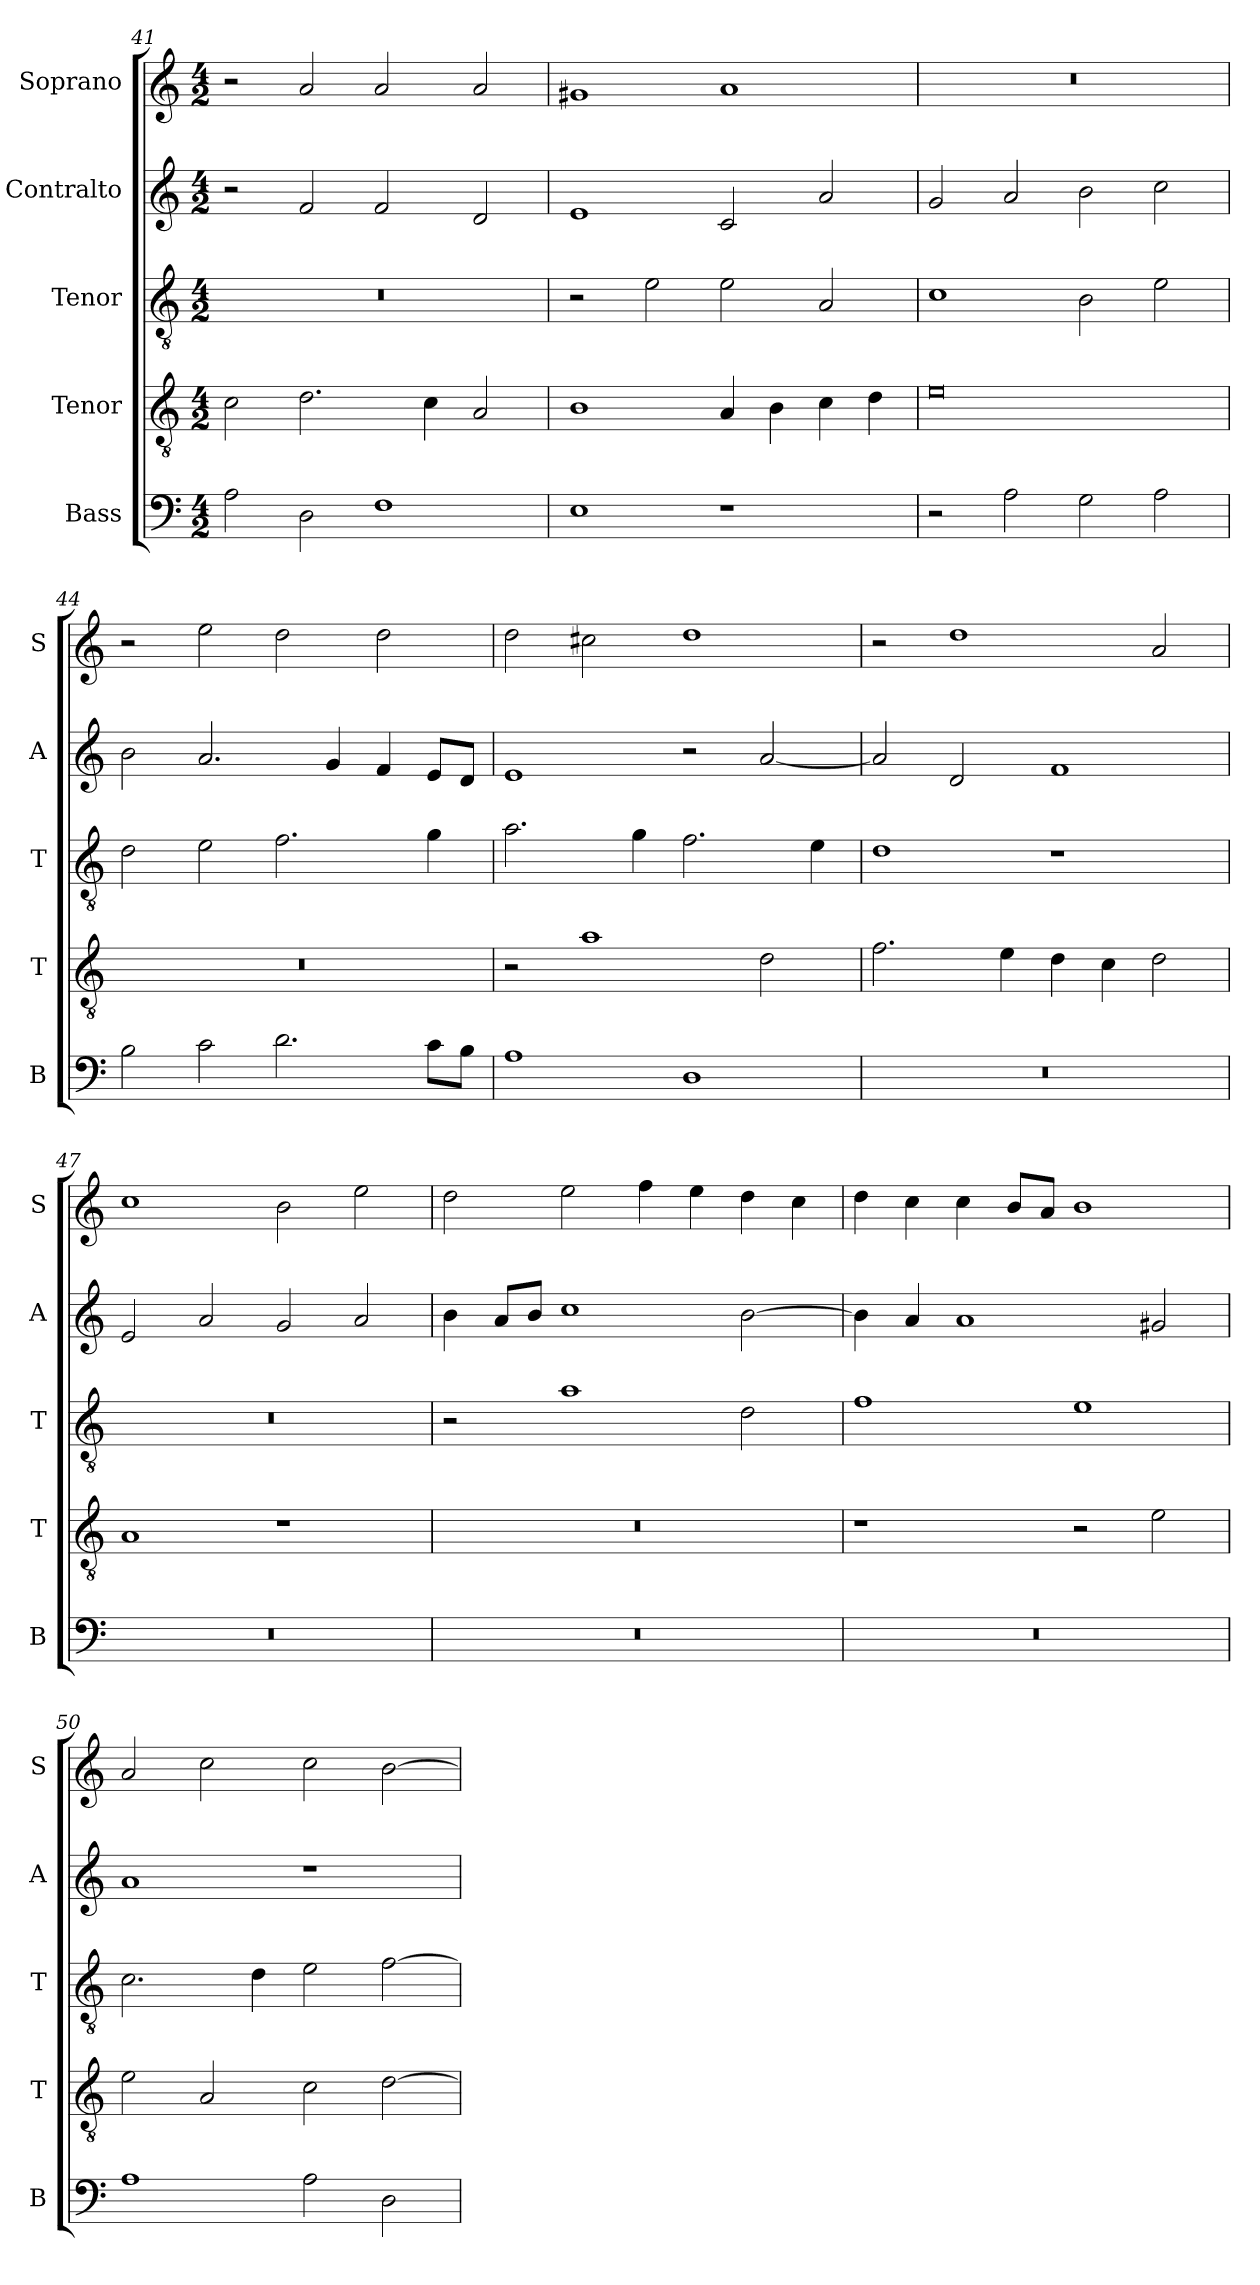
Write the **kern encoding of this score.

**kern	**kern	**kern	**kern	**kern
*part5	*part4	*part3	*part2	*part1
*staff5	*staff4	*staff3	*staff2	*staff1
*I"Bass	*I"Tenor	*I"Tenor	*I"Contralto	*I"Soprano
*I'B	*I'T	*I'T	*I'A	*I'S
*clefF4	*clefGv2	*clefGv2	*clefG2	*clefG2
*k[]	*k[]	*k[]	*k[]	*k[]
*A:aeo	*A:aeo	*A:aeo	*A:aeo	*A:aeo
*M4/2	*M4/2	*M4/2	*M4/2	*M4/2
=41	=41	=41	=41	=41
2A	2c	0r	2r	2r
2D	2.d	.	2f	2a
1F	.	.	2f	2a
.	4c	.	.	.
.	2A	.	2d	2a
=42	=42	=42	=42	=42
1E	1B	2r	1e	1g#X
.	.	2e	.	.
1r	4A	2e	2c	1a
.	4B	.	.	.
.	4c	2A	2a	.
.	4d	.	.	.
=43	=43	=43	=43	=43
2r	0e	1c	2g	0r
2A	.	.	2a	.
2G	.	2B	2b	.
2A	.	2e	2cc	.
=44	=44	=44	=44	=44
2B	0r	2d	2b	2r
2c	.	2e	2.a	2ee
2.d	.	2.f	.	2dd
.	.	.	4g	.
.	.	.	4f	2dd
8c\L	.	4g	8e/L	.
8B\J	.	.	8d/J	.
=45	=45	=45	=45	=45
1A	2r	2.a	1e	2dd
.	1a	.	.	2cc#X
.	.	4g	.	.
1D	.	2.f	2r	1dd
.	2d	.	[2a	.
.	.	4e	.	.
=46	=46	=46	=46	=46
0r	2.f	1d	2a]	2r
.	.	.	2d	1dd
.	4e	.	.	.
.	4d	1r	1f	.
.	4c	.	.	.
.	2d	.	.	2a
=47	=47	=47	=47	=47
0r	1A	0r	2e	1cc
.	.	.	2a	.
.	1r	.	2g	2b
.	.	.	2a	2ee
=48	=48	=48	=48	=48
0r	0r	2r	4b	2dd
.	.	.	8a/L	.
.	.	.	8b/J	.
.	.	1a	1cc	2ee
.	.	.	.	4ff
.	.	.	.	4ee
.	.	2d	[2b	4dd
.	.	.	.	4cc
=49	=49	=49	=49	=49
0r	1r	1f	4b]	4dd
.	.	.	4a	4cc
.	.	.	1a	4cc
.	.	.	.	8b/L
.	.	.	.	8a/J
.	2r	1e	.	1b
.	2e	.	2g#X	.
=50	=50	=50	=50	=50
1A	2e	2.c	1a	2a
.	2A	.	.	2cc
.	.	4d	.	.
2A	2c	2e	1r	2cc
2D	[2d	[2f	.	[2b
=	=	=	=	=
*-	*-	*-	*-	*-
